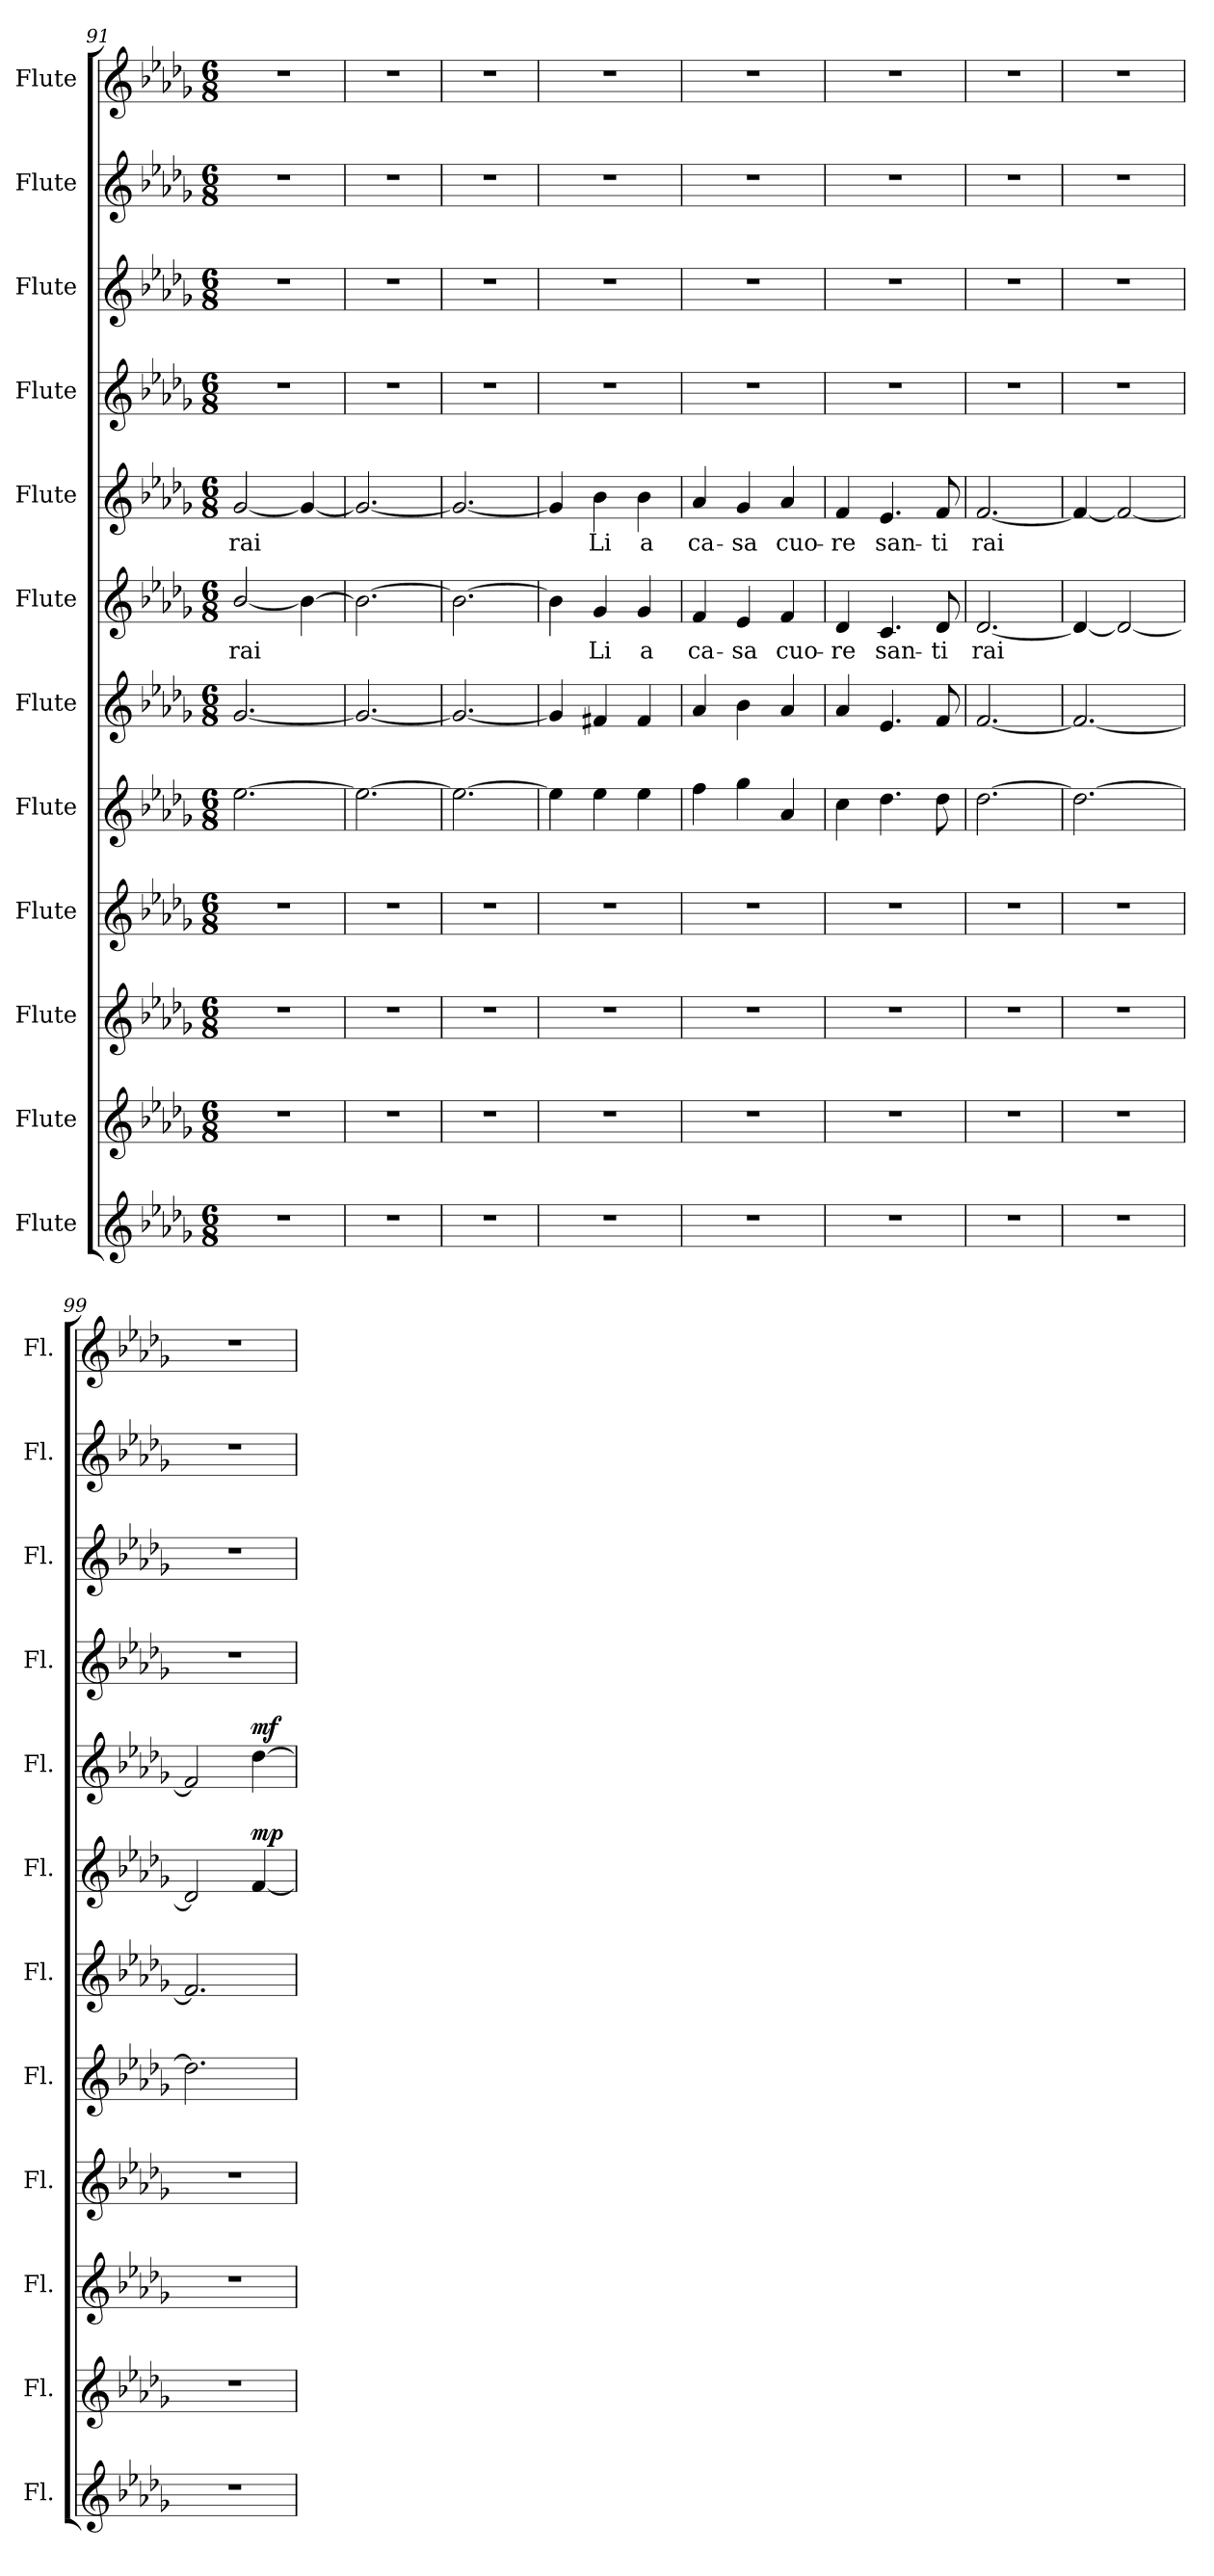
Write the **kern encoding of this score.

**kern	**kern	**kern	**kern	**kern	**kern	**kern	**text	**dynam	**kern	**text	**dynam	**kern	**kern	**kern	**kern
*part12	*part11	*part10	*part9	*part8	*part7	*part6	*part6	*part6	*part5	*part5	*part5	*part4	*part3	*part2	*part1
*staff12	*staff11	*staff10	*staff9	*staff8	*staff7	*staff6	*staff6	*staff6	*staff5	*staff5	*staff5	*staff4	*staff3	*staff2	*staff1
*I"Flute	*I"Flute	*I"Flute	*I"Flute	*I"Flute	*I"Flute	*I"Flute	*	*	*I"Flute	*	*	*I"Flute	*I"Flute	*I"Flute	*I"Flute
*I'Fl.	*I'Fl.	*I'Fl.	*I'Fl.	*I'Fl.	*I'Fl.	*I'Fl.	*	*	*I'Fl.	*	*	*I'Fl.	*I'Fl.	*I'Fl.	*I'Fl.
*clefG2	*clefG2	*clefG2	*clefG2	*clefG2	*clefG2	*clefG2	*	*	*clefG2	*	*	*clefG2	*clefG2	*clefG2	*clefG2
*k[b-e-a-d-g-]	*k[b-e-a-d-g-]	*k[b-e-a-d-g-]	*k[b-e-a-d-g-]	*k[b-e-a-d-g-]	*k[b-e-a-d-g-]	*k[b-e-a-d-g-]	*	*	*k[b-e-a-d-g-]	*	*	*k[b-e-a-d-g-]	*k[b-e-a-d-g-]	*k[b-e-a-d-g-]	*k[b-e-a-d-g-]
*M6/8	*M6/8	*M6/8	*M6/8	*M6/8	*M6/8	*M6/8	*	*	*M6/8	*	*	*M6/8	*M6/8	*M6/8	*M6/8
=91	=91	=91	=91	=91	=91	=91	=91	=91	=91	=91	=91	=91	=91	=91	=91
2.r	2.r	2.r	2.r	[2.ee-\	[2.g-/	[2b-/	-rai	.	[2g-/	-rai	.	2.r	2.r	2.r	2.r
.	.	.	.	.	.	4b-\_	.	.	4g-/_	.	.	.	.	.	.
=92	=92	=92	=92	=92	=92	=92	=92	=92	=92	=92	=92	=92	=92	=92	=92
2.r	2.r	2.r	2.r	2.ee-\_	2.g-/_	2.b-\_	.	.	2.g-/_	.	.	2.r	2.r	2.r	2.r
=93	=93	=93	=93	=93	=93	=93	=93	=93	=93	=93	=93	=93	=93	=93	=93
2.r	2.r	2.r	2.r	2.ee-\_	2.g-/_	2.b-\_	.	.	2.g-/_	.	.	2.r	2.r	2.r	2.r
=94	=94	=94	=94	=94	=94	=94	=94	=94	=94	=94	=94	=94	=94	=94	=94
2.r	2.r	2.r	2.r	4ee-\]	4g-/]	4b-\]	.	.	4g-/]	.	.	2.r	2.r	2.r	2.r
.	.	.	.	4ee-\	4f#X/	4g-/	Li	.	4b-\	Li	.	.	.	.	.
.	.	.	.	4ee-\	4f#/	4g-/	a	.	4b-\	a	.	.	.	.	.
=95	=95	=95	=95	=95	=95	=95	=95	=95	=95	=95	=95	=95	=95	=95	=95
2.r	2.r	2.r	2.r	4ff\	4a-/	4f/	ca-	.	4a-/	ca-	.	2.r	2.r	2.r	2.r
.	.	.	.	4gg-\	4b-\	4e-/	-sa	.	4g-/	-sa	.	.	.	.	.
.	.	.	.	4a-/	4a-/	4f/	cuo-	.	4a-/	cuo-	.	.	.	.	.
=96	=96	=96	=96	=96	=96	=96	=96	=96	=96	=96	=96	=96	=96	=96	=96
2.r	2.r	2.r	2.r	4cc\	4a-/	4d-/	-re	.	4f/	-re	.	2.r	2.r	2.r	2.r
.	.	.	.	4.dd-\	4.e-/	4.c/	san-	.	4.e-/	san-	.	.	.	.	.
.	.	.	.	8dd-\	8f/	8d-/	-ti	.	8f/	-ti	.	.	.	.	.
!!LO:PB:g=z
=97	=97	=97	=97	=97	=97	=97	=97	=97	=97	=97	=97	=97	=97	=97	=97
2.r	2.r	2.r	2.r	[2.dd-\	[2.f/	[2.d-/	rai	.	[2.f/	rai	.	2.r	2.r	2.r	2.r
=98	=98	=98	=98	=98	=98	=98	=98	=98	=98	=98	=98	=98	=98	=98	=98
2.r	2.r	2.r	2.r	2.dd-\_	2.f/_	4d-/_	.	.	4f/_	.	.	2.r	2.r	2.r	2.r
.	.	.	.	.	.	2d-/_	.	.	2f/_	.	.	.	.	.	.
=99	=99	=99	=99	=99	=99	=99	=99	=99	=99	=99	=99	=99	=99	=99	=99
2.r	2.r	2.r	2.r	2.dd-\]	2.f/]	2d-/]	.	.	2f/]	.	.	2.r	2.r	2.r	2.r
!	!	!	!	!	!	!	!	!LO:DY:b	!	!	!LO:DY:b	!	!	!	!
.	.	.	.	.	.	[4f/	.	mp	[4dd-\	.	mf	.	.	.	.
=	=	=	=	=	=	=	=	=	=	=	=	=	=	=	=
*-	*-	*-	*-	*-	*-	*-	*-	*-	*-	*-	*-	*-	*-	*-	*-
